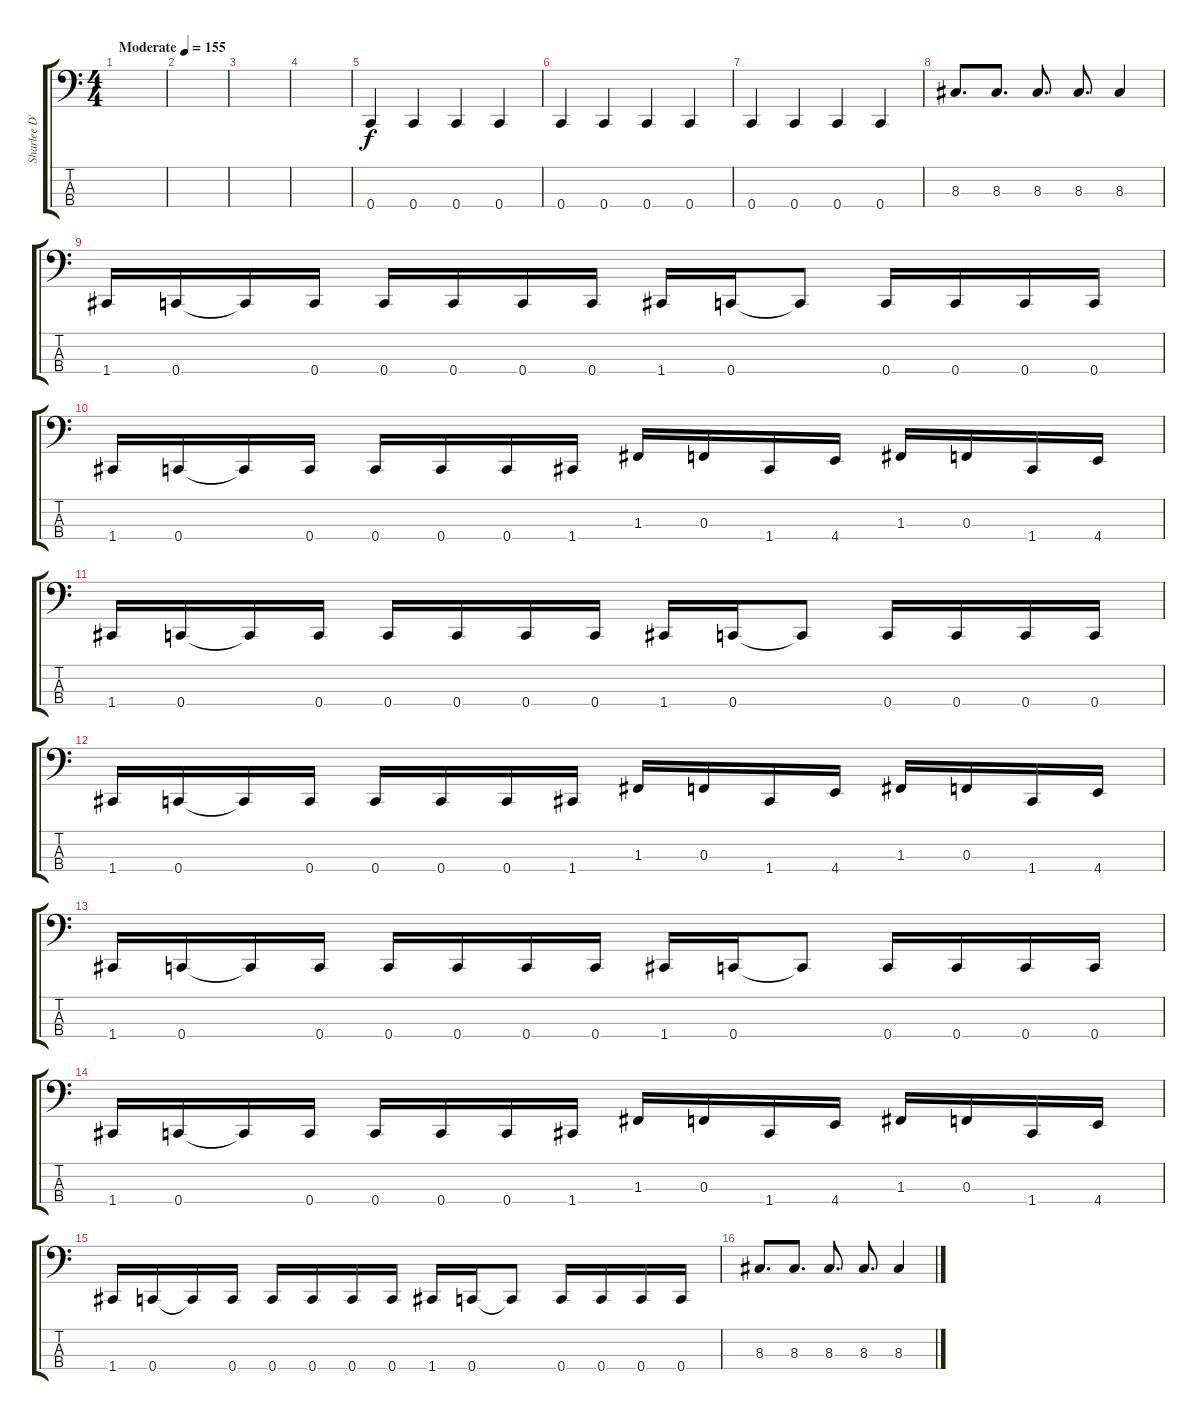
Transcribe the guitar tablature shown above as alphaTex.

\track ("Sharlee D'Angelo" "Sharlee D'") {instrument electricbassfinger}
\staff {score tabs}
\tuning (Eb2 Bb1 F1 C1) {hide}
\ts (4 4)
\tempo (155 "Moderate")
\clef f4
\ks c
|
|
|
|
0.4.4 0.4.4 0.4.4 0.4.4 |
0.4.4 0.4.4 0.4.4 0.4.4 |
0.4.4 0.4.4 0.4.4 0.4.4 |
8.3.8{d} 8.3.8{d} 8.3.8{d} 8.3.8{d} 8.3.4 |
1.4.16 0.4.16 0.4{t}.16 0.4.16 0.4.16 0.4.16 0.4.16 0.4.16 1.4.16 0.4.16 0.4{t}.8 0.4.16 0.4.16 0.4.16 0.4.16 |
1.4.16 0.4.16 0.4{t}.16 0.4.16 0.4.16 0.4.16 0.4.16 1.4.16 1.3.16 0.3.16 1.4.16 4.4.16 1.3.16 0.3.16 1.4.16 4.4.16 |
1.4.16 0.4.16 0.4{t}.16 0.4.16 0.4.16 0.4.16 0.4.16 0.4.16 1.4.16 0.4.16 0.4{t}.8 0.4.16 0.4.16 0.4.16 0.4.16 |
1.4.16 0.4.16 0.4{t}.16 0.4.16 0.4.16 0.4.16 0.4.16 1.4.16 1.3.16 0.3.16 1.4.16 4.4.16 1.3.16 0.3.16 1.4.16 4.4.16 |
1.4.16 0.4.16 0.4{t}.16 0.4.16 0.4.16 0.4.16 0.4.16 0.4.16 1.4.16 0.4.16 0.4{t}.8 0.4.16 0.4.16 0.4.16 0.4.16 |
1.4.16 0.4.16 0.4{t}.16 0.4.16 0.4.16 0.4.16 0.4.16 1.4.16 1.3.16 0.3.16 1.4.16 4.4.16 1.3.16 0.3.16 1.4.16 4.4.16 |
1.4.16 0.4.16 0.4{t}.16 0.4.16 0.4.16 0.4.16 0.4.16 0.4.16 1.4.16 0.4.16 0.4{t}.8 0.4.16 0.4.16 0.4.16 0.4.16 |
8.3.8{d} 8.3.8{d} 8.3.8{d} 8.3.8{d} 8.3.4
